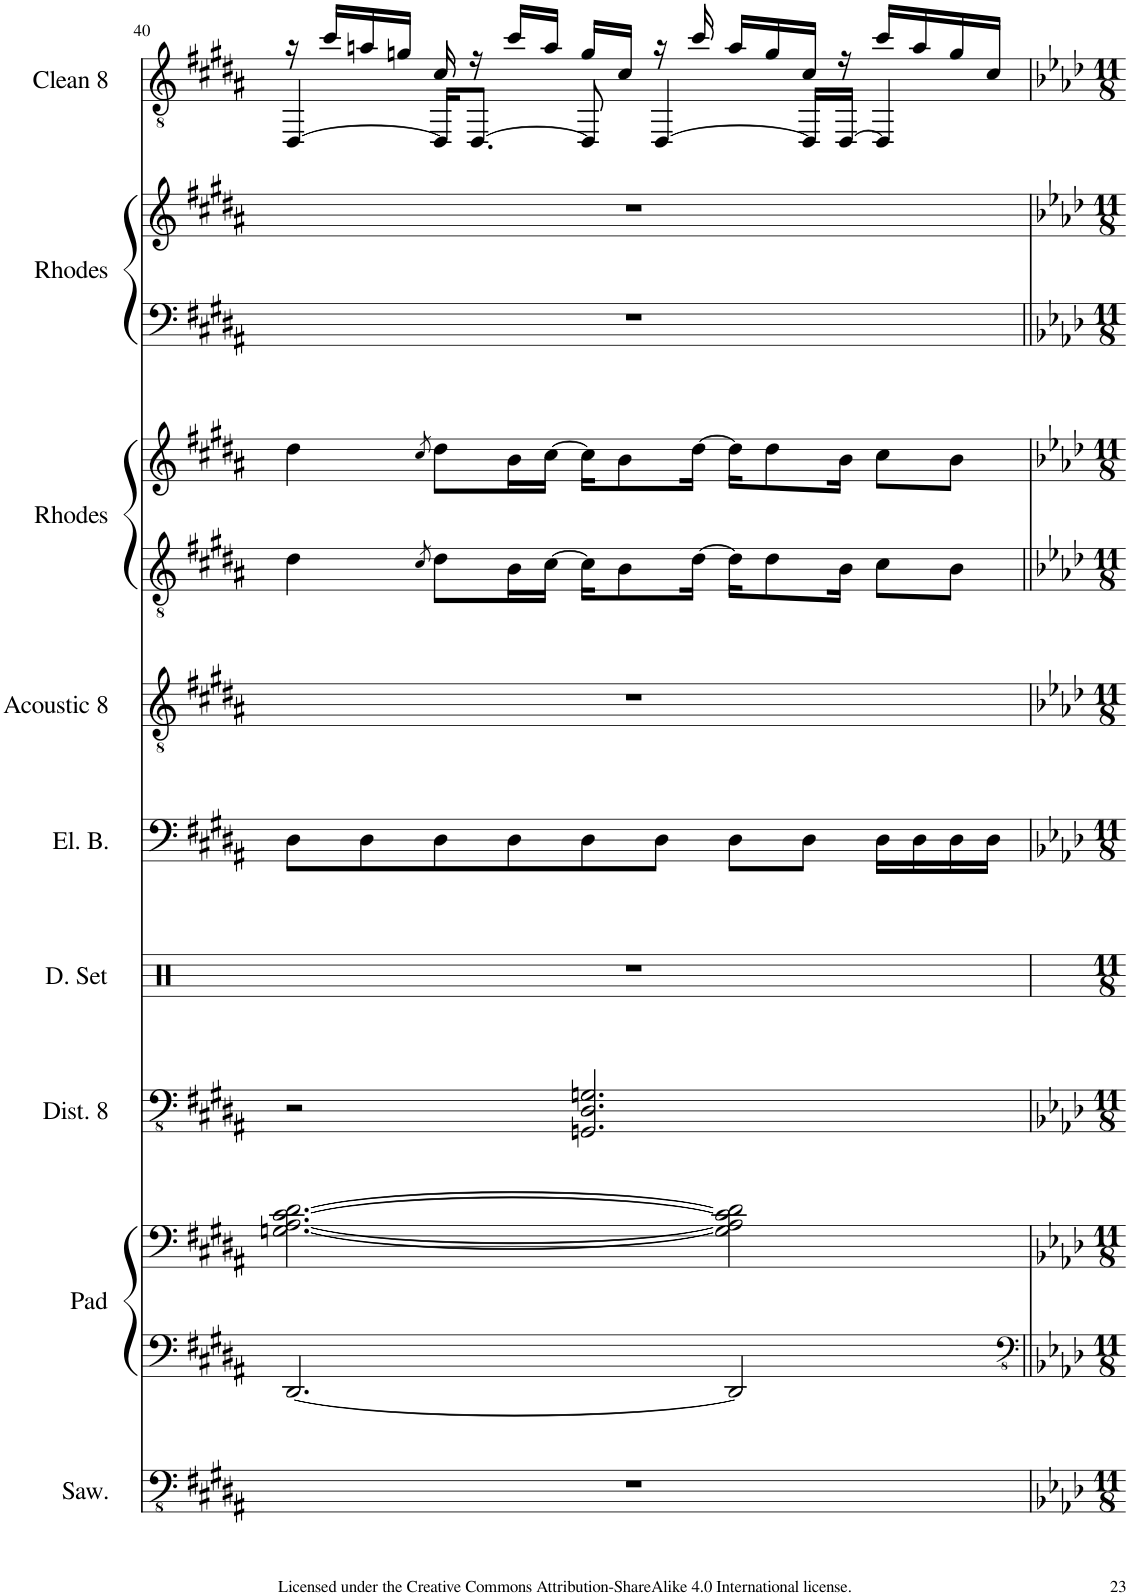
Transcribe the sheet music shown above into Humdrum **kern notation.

**kern	**kern	**kern	**kern	**kern	**kern	**kern	**kern	**kern	**kern	**kern	**kern
*part9	*part8	*part8	*part7	*part6	*part5	*part4	*part3	*part3	*part2	*part2	*part1
*staff12	*staff11	*staff10	*staff9	*staff8	*staff7	*staff6	*staff5	*staff4	*staff3	*staff2	*staff1
*I"Sawtooth	*I"Pad Synth	*	*I"Distorted 8-str. Guitar	*I"Drumset	*I"Electric Bass	*I"Acoustic 8-str. Guitar	*I"Rhodes Piano	*	*I"Rhodes Piano	*	*I"Electric 8-str. Guitar
*I'Saw.	*I'Pad	*	*I'Dist. 8	*I'D. Set	*I'El. B.	*I'Acoustic 8	*I'Rhodes	*	*I'Rhodes	*	*
!!LO:PB:g=z
*clefFv4	*clefF4	*clefF4	*clefFv4	*clefX	*clefF4	*clefGv2	*clefGv2	*clefG2	*clefF4	*clefG2	*clefGv2
*	*	*	*	*	*Trd7c12	*	*	*	*	*	*
*k[f#c#g#d#a#]	*k[f#c#g#d#a#]	*k[f#c#g#d#a#]	*k[f#c#g#d#a#]	*k[]	*k[f#c#g#d#a#]	*k[f#c#g#d#a#]	*k[f#c#g#d#a#]	*k[f#c#g#d#a#]	*k[f#c#g#d#a#]	*k[f#c#g#d#a#]	*k[f#c#g#d#a#]
*M5/4	*M5/4	*M5/4	*M5/4	*M5/4	*M5/4	*M5/4	*M5/4	*M5/4	*M5/4	*M5/4	*M5/4
=40	=40	=40	=40	=40	=40	=40	=40	=40	=40	=40	=40
*	*	*	*	*	*	*	*	*	*	*	*^
4%5r	[2.DD#/	[2.Gn\ [2.A#\ [2.c#\ [2.d#\	2r	4%5r	8D#\L	4%5r	4d#\	4dd#\	4%5r	4%5r	16r	[4DD#/
.	.	.	.	.	.	.	.	.	.	.	16cc#/LL	.
.	.	.	.	.	8D#\	.	.	.	.	.	16an/	.
.	.	.	.	.	.	.	.	.	.	.	16gn/JJ	.
.	.	.	.	.	.	.	8qc#/	8qcc#/	.	.	.	.
.	.	.	.	.	8D#\	.	8d#\L	8dd#\L	.	.	16c#/	16DD#/KL]
.	.	.	.	.	.	.	.	.	.	.	16r	[8.DD#/J
.	.	.	.	.	8D#\	.	16B\L	16b\L	.	.	16cc#/LL	.
.	.	.	.	.	.	.	[16c#\JJ	[16cc#\JJ	.	.	16a/JJ	.
.	.	.	2.GGGn/ 2.DD#/ 2.GGn/	.	8D#\	.	16c#\KL]	16cc#\KL]	.	.	16g/LL	8DD#/]
.	.	.	.	.	.	.	8B\	8b\	.	.	16c#/JJ	.
.	.	.	.	.	8D#\J	.	.	.	.	.	16r	[4DD#/
.	.	.	.	.	.	.	[16d#\Jk	[16dd#\Jk	.	.	16cc#/	.
.	2DD#/]	2G\] 2A#\] 2c#\] 2d#\]	.	.	8D#\L	.	16d#\KL]	16dd#\KL]	.	.	16a/LL	.
.	.	.	.	.	.	.	8d#\	8dd#\	.	.	16g/	.
.	.	.	.	.	8D#\J	.	.	.	.	.	16c#/JJ	16DD#/LL]
.	.	.	.	.	.	.	16B\Jk	16b\Jk	.	.	16r	[16DD#/JJ
.	.	.	.	.	16D#\LL	.	8c#\L	8cc#\L	.	.	16cc#/LL	4DD#/]
.	.	.	.	.	16D#\	.	.	.	.	.	16a/	.
.	.	.	.	.	16D#\	.	8B\J	8b\J	.	.	16g/	.
.	.	.	.	.	16D#\JJ	.	.	.	.	.	16c#/JJ	.
*	*	*	*	*	*	*	*	*	*	*	*v	*v
=	=	=	=	=	=	=	=	=	=	=	=
*-	*-	*-	*-	*-	*-	*-	*-	*-	*-	*-	*-
